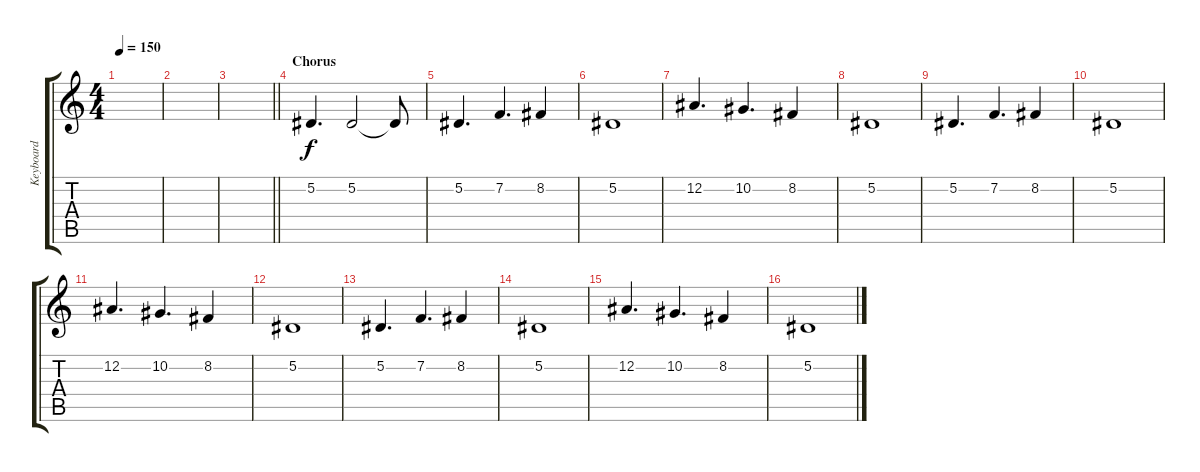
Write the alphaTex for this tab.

\track ("Keyboard" "Keyboard") {instrument fx5brightness}
\staff {score tabs}
\tuning (Eb4 Bb3 Gb3 Db3 Ab2 Eb2) {hide}
\ts (4 4)
\tempo 150
\clef g2
\ks c
|
|
\barLineRight lightlight
|
\section ("" "Chorus")
5.2.4{d} 5.2.2 5.2{t}.8 |
5.2.4{d} 7.2.4{d} 8.2.4 |
5.2.1 |
12.2.4{d} 10.2.4{d} 8.2.4 |
5.2.1 |
5.2.4{d} 7.2.4{d} 8.2.4 |
5.2.1 |
12.2.4{d} 10.2.4{d} 8.2.4 |
5.2.1 |
5.2.4{d} 7.2.4{d} 8.2.4 |
5.2.1 |
12.2.4{d} 10.2.4{d} 8.2.4 |
5.2.1
